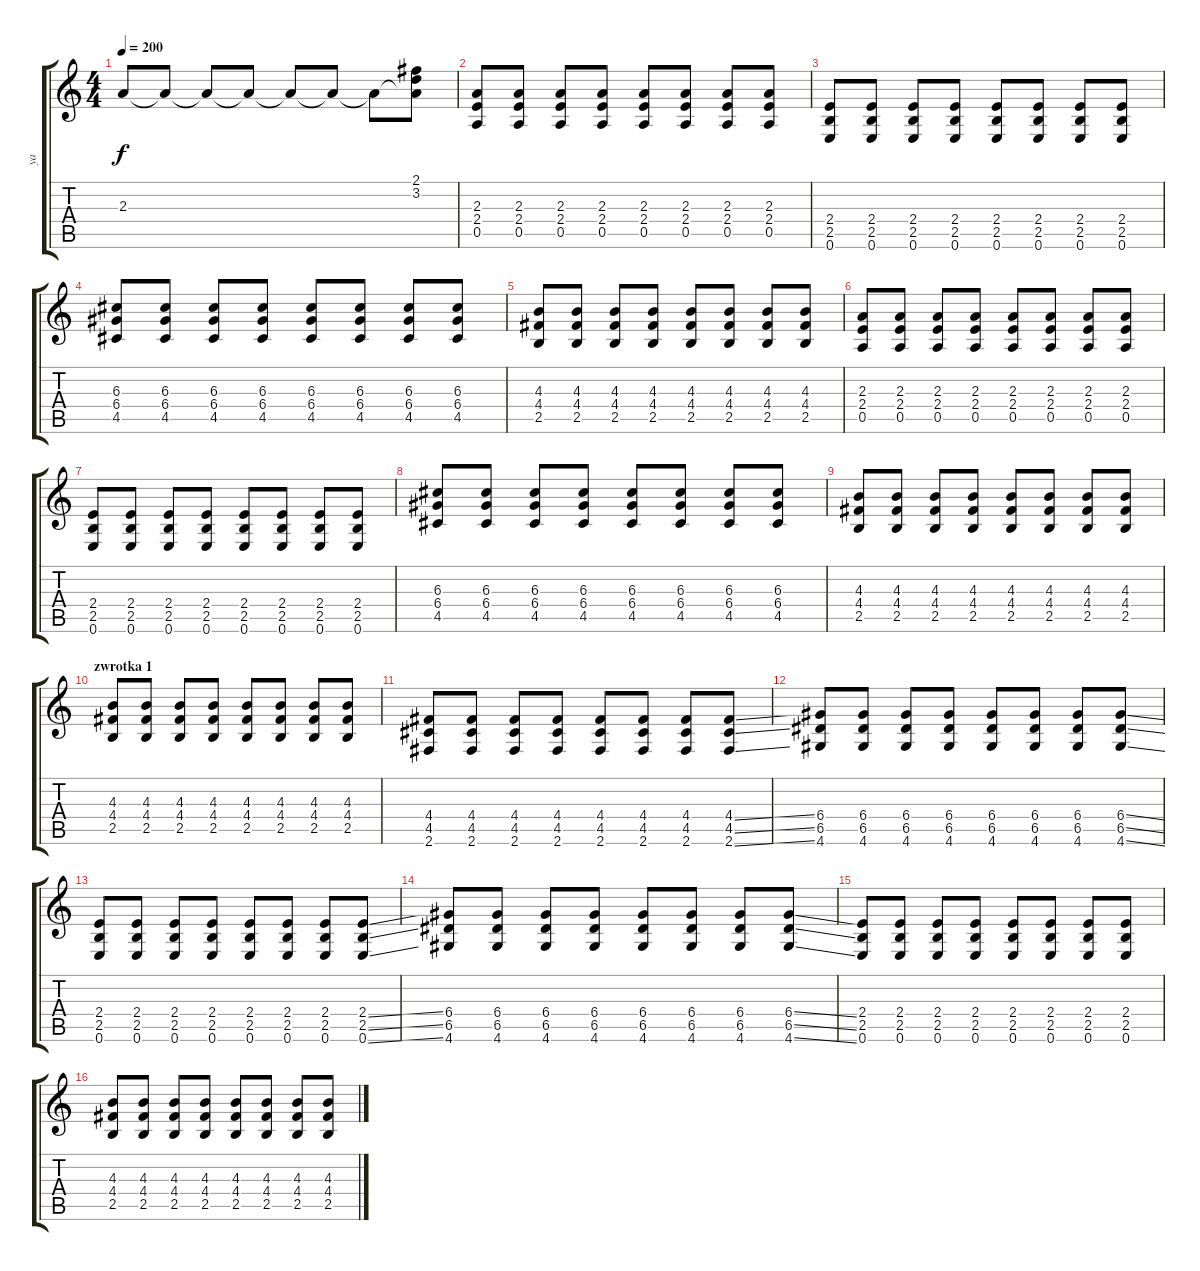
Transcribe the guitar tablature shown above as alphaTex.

\track ("ya" "ya") {instrument overdrivenguitar}
\staff {score tabs}
\tuning (E4 B3 G3 D3 A2 E2) {hide}
\ts (4 4)
\tempo 200
\clef g2
\ks c
2.3{t}.8{dy f} 2.3{t}.8 2.3{t}.8 2.3{t}.8 2.3{t}.8 2.3{t}.8 2.3{t}.8 (2.1{t} 3.2{t} 2.3{t}).8 |
(2.3 2.4 0.5).8{instrument overdrivenguitar} (2.3 2.4 0.5).8 (2.3 2.4 0.5).8 (2.3 2.4 0.5).8 (2.3 2.4 0.5).8 (2.3 2.4 0.5).8 (2.3 2.4 0.5).8 (2.3 2.4 0.5).8 |
(2.4 2.5 0.6).8 (2.4 2.5 0.6).8 (2.4 2.5 0.6).8 (2.4 2.5 0.6).8 (2.4 2.5 0.6).8 (2.4 2.5 0.6).8 (2.4 2.5 0.6).8 (2.4 2.5 0.6).8 |
(6.3 6.4 4.5).8 (6.3 6.4 4.5).8 (6.3 6.4 4.5).8 (6.3 6.4 4.5).8 (6.3 6.4 4.5).8 (6.3 6.4 4.5).8 (6.3 6.4 4.5).8 (6.3 6.4 4.5).8 |
(4.3 4.4 2.5).8 (4.3 4.4 2.5).8 (4.3 4.4 2.5).8 (4.3 4.4 2.5).8 (4.3 4.4 2.5).8 (4.3 4.4 2.5).8 (4.3 4.4 2.5).8 (4.3 4.4 2.5).8 |
(2.3 2.4 0.5).8 (2.3 2.4 0.5).8 (2.3 2.4 0.5).8 (2.3 2.4 0.5).8 (2.3 2.4 0.5).8 (2.3 2.4 0.5).8 (2.3 2.4 0.5).8 (2.3 2.4 0.5).8 |
(2.4 2.5 0.6).8 (2.4 2.5 0.6).8 (2.4 2.5 0.6).8 (2.4 2.5 0.6).8 (2.4 2.5 0.6).8 (2.4 2.5 0.6).8 (2.4 2.5 0.6).8 (2.4 2.5 0.6).8 |
(6.3 6.4 4.5).8 (6.3 6.4 4.5).8 (6.3 6.4 4.5).8 (6.3 6.4 4.5).8 (6.3 6.4 4.5).8 (6.3 6.4 4.5).8 (6.3 6.4 4.5).8 (6.3 6.4 4.5).8 |
(4.3 4.4 2.5).8 (4.3 4.4 2.5).8 (4.3 4.4 2.5).8 (4.3 4.4 2.5).8 (4.3 4.4 2.5).8 (4.3 4.4 2.5).8 (4.3 4.4 2.5).8 (4.3 4.4 2.5).8 |
\section ("" "zwrotka 1")
(4.3 4.4 2.5).8 (4.3 4.4 2.5).8 (4.3 4.4 2.5).8 (4.3 4.4 2.5).8 (4.3 4.4 2.5).8 (4.3 4.4 2.5).8 (4.3 4.4 2.5).8 (4.3 4.4 2.5).8 |
(4.4 4.5 2.6).8 (4.4 4.5 2.6).8 (4.4 4.5 2.6).8 (4.4 4.5 2.6).8 (4.4 4.5 2.6).8 (4.4 4.5 2.6).8 (4.4 4.5 2.6).8 (4.4{ss} 4.5{ss} 2.6{ss}).8 |
(6.4 6.5 4.6).8 (6.4 6.5 4.6).8 (6.4 6.5 4.6).8 (6.4 6.5 4.6).8 (6.4 6.5 4.6).8 (6.4 6.5 4.6).8 (6.4 6.5 4.6).8 (6.4{ss} 6.5{ss} 4.6{ss}).8 |
(2.4 2.5 0.6).8 (2.4 2.5 0.6).8 (2.4 2.5 0.6).8 (2.4 2.5 0.6).8 (2.4 2.5 0.6).8 (2.4 2.5 0.6).8 (2.4 2.5 0.6).8 (2.4{ss} 2.5{ss} 0.6{ss}).8 |
(6.4 6.5 4.6).8 (6.4 6.5 4.6).8 (6.4 6.5 4.6).8 (6.4 6.5 4.6).8 (6.4 6.5 4.6).8 (6.4 6.5 4.6).8 (6.4 6.5 4.6).8 (6.4{ss} 6.5{ss} 4.6{ss}).8 |
(2.4 2.5 0.6).8 (2.4 2.5 0.6).8 (2.4 2.5 0.6).8 (2.4 2.5 0.6).8 (2.4 2.5 0.6).8 (2.4 2.5 0.6).8 (2.4 2.5 0.6).8 (2.4 2.5 0.6).8 |
(4.3 4.4 2.5).8 (4.3 4.4 2.5).8 (4.3 4.4 2.5).8 (4.3 4.4 2.5).8 (4.3 4.4 2.5).8 (4.3 4.4 2.5).8 (4.3 4.4 2.5).8 (4.3 4.4 2.5).8
